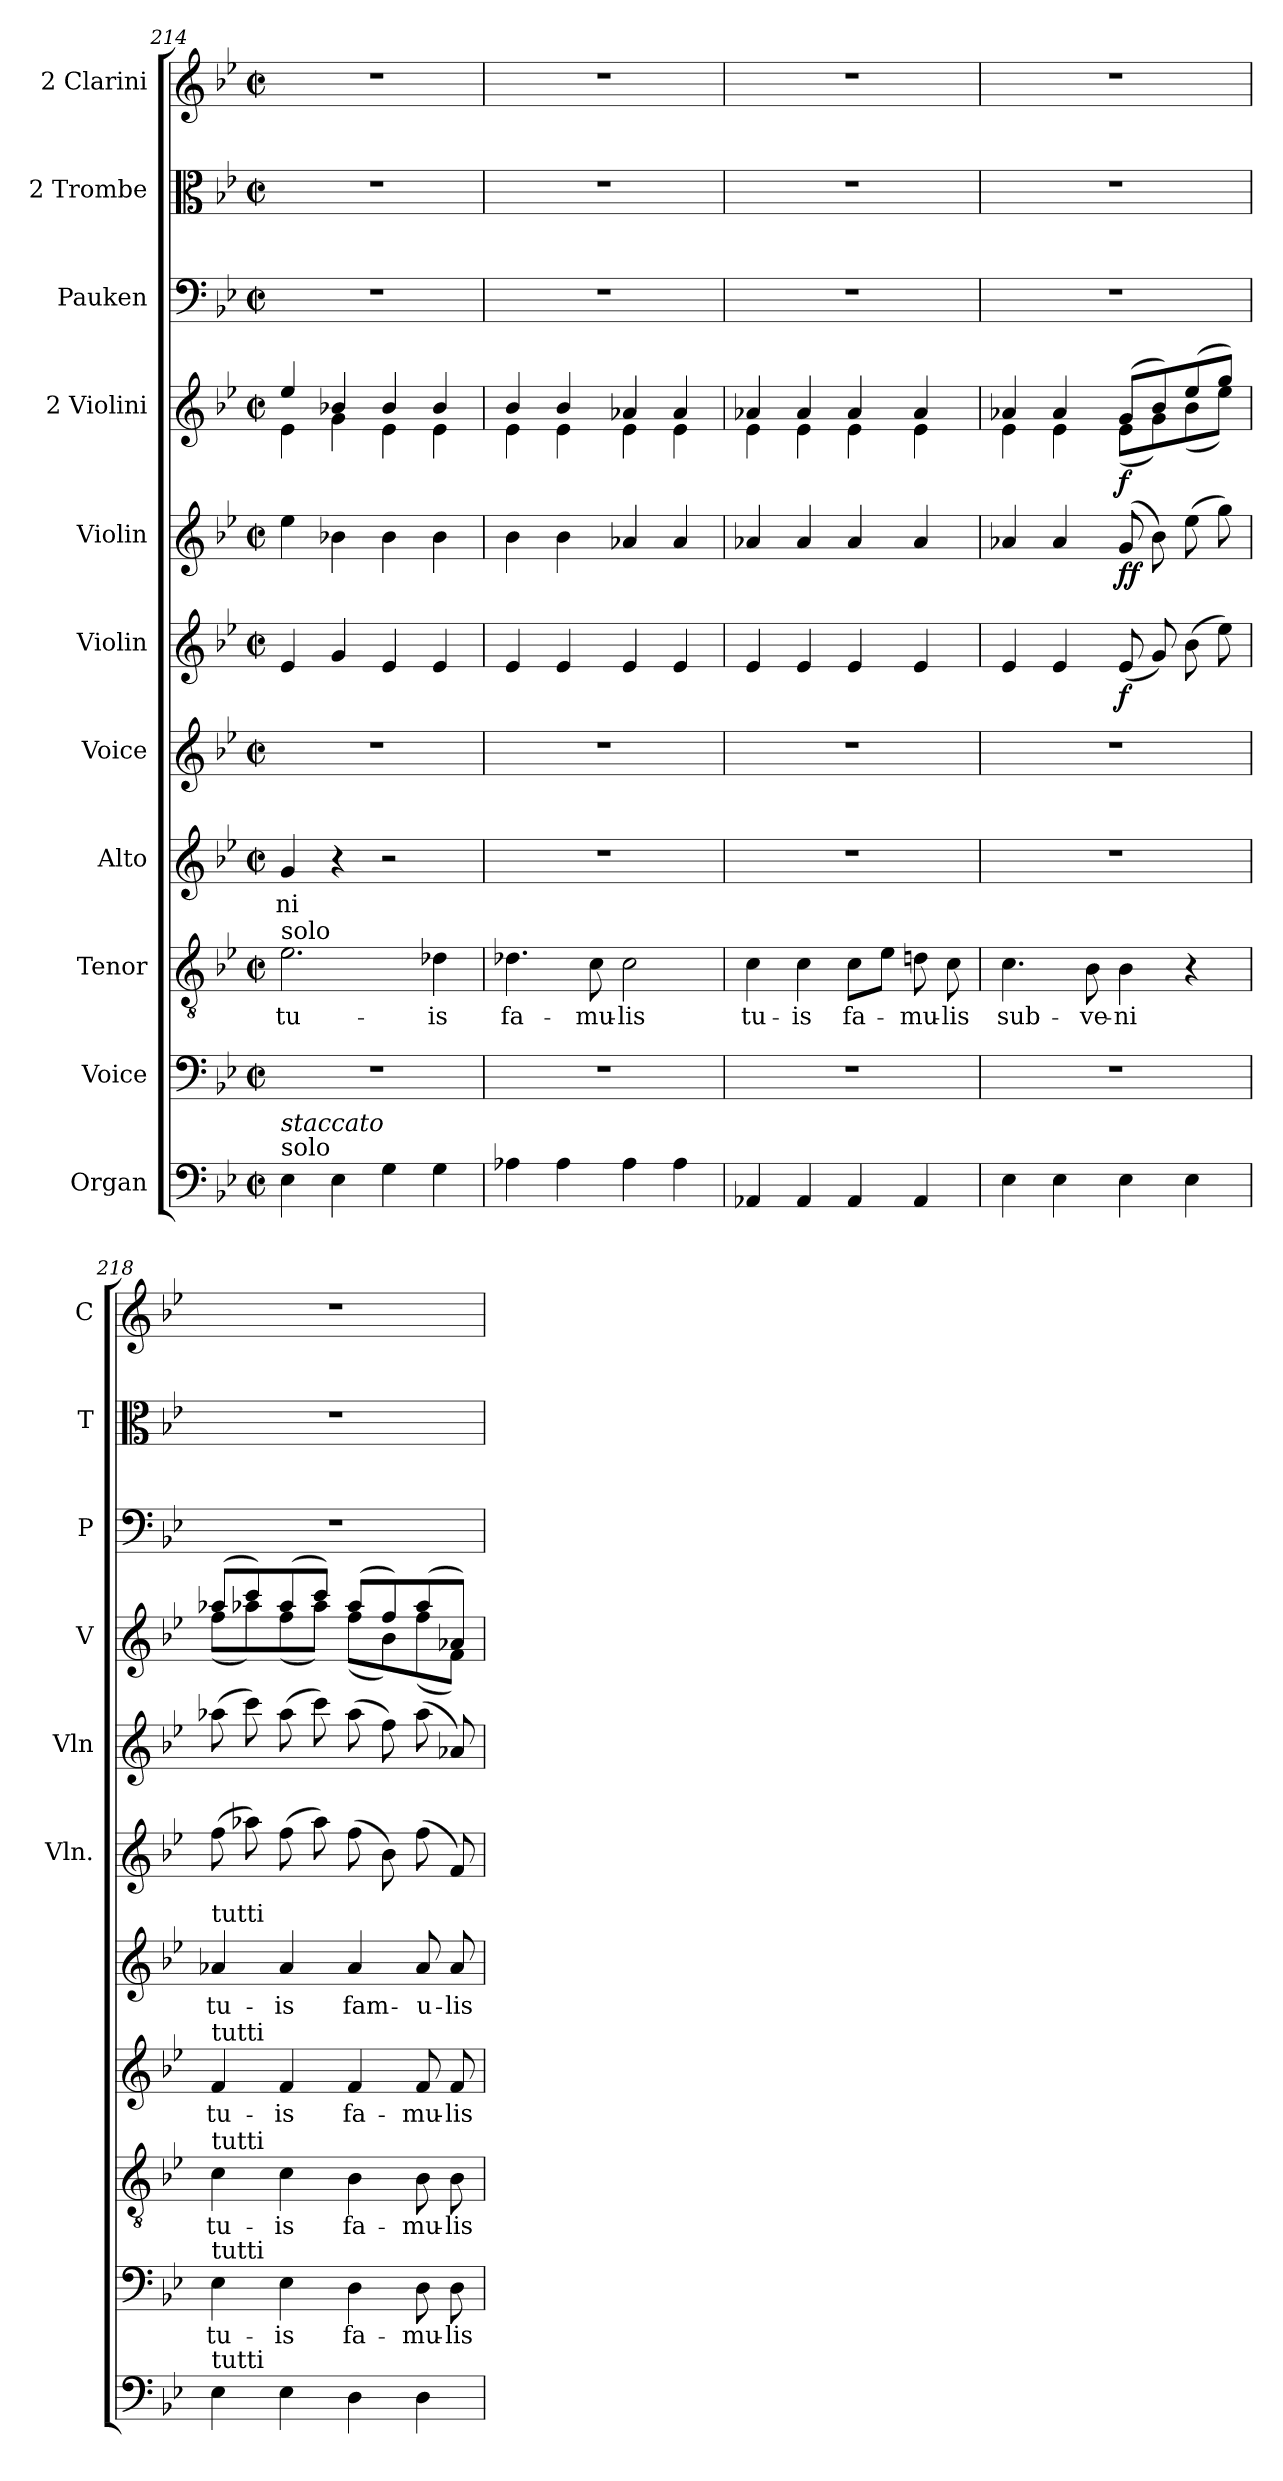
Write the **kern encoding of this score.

**kern	**kern	**text	**kern	**text	**kern	**text	**kern	**text	**kern	**dynam	**kern	**dynam	**kern	**dynam	**kern	**kern	**kern
*part11	*part10	*part10	*part9	*part9	*part8	*part8	*part7	*part7	*part6	*part6	*part5	*part5	*part4	*part4	*part3	*part2	*part1
*staff11	*staff10	*staff10	*staff9	*staff9	*staff8	*staff8	*staff7	*staff7	*staff6	*staff6	*staff5	*staff5	*staff4	*staff4	*staff3	*staff2	*staff1
*I"Organ	*I"Voice	*	*I"Tenor	*	*I"Alto	*	*I"Voice	*	*I"Violin	*	*I"Violin	*	*I"2 Violini	*	*I"Pauken	*I"2 Trombe	*I"2 Clarini
*	*	*	*	*	*	*	*	*	*I'Vln.	*	*I'Vln	*	*I'V	*	*I'P	*I'T	*I'C
*clefF4	*clefF4	*	*clefGv2	*	*clefG2	*	*clefG2	*	*clefG2	*	*clefG2	*	*clefG2	*	*clefF4	*clefC3	*clefG2
*k[b-e-]	*k[b-e-]	*	*k[b-e-]	*	*k[b-e-]	*	*k[b-e-]	*	*k[b-e-]	*	*k[b-e-]	*	*k[b-e-]	*	*k[b-e-]	*k[b-e-]	*k[b-e-]
*M2/2	*M2/2	*	*M2/2	*	*M2/2	*	*M2/2	*	*M2/2	*	*M2/2	*	*M2/2	*	*M2/2	*M2/2	*M2/2
*met(c|)	*met(c|)	*	*met(c|)	*	*met(c|)	*	*met(c|)	*	*met(c|)	*	*met(c|)	*	*met(c|)	*	*met(c|)	*met(c|)	*met(c|)
=214	=214	=214	=214	=214	=214	=214	=214	=214	=214	=214	=214	=214	=214	=214	=214	=214	=214
!	!	!	!LO:TX:a:t=solo	!	!	!	!	!	!	!	!	!	!	!	!	!	!
!LO:TX:a:t=solo	!	!	!	!	!	!	!	!	!	!	!	!	!	!	!	!	!
!LO:TX:a:i:t=staccato	!	!	!	!	!	!	!	!	!	!	!	!	!	!	!	!	!
!	!	!	!	!LO:LY:b	!	!LO:LY:b	!	!	!	!	!	!	!	!	!	!	!
*	*	*	*	*	*	*	*	*	*	*	*	*	*^	*	*	*	*
4E-\	1r	.	2.e-\	tu-	4g/	-ni	1r	.	4e-/	.	4ee-\	.	4ee-/	4e-\	.	1r	1r	1r
4E-\	.	.	.	.	4r	.	.	.	4g/	.	4b-X\	.	4b-X/	4g\	.	.	.	.
4G\	.	.	.	.	2r	.	.	.	4e-/	.	4b-\	.	4b-/	4e-\	.	.	.	.
!	!	!	!	!LO:LY:b	!	!	!	!	!	!	!	!	!	!	!	!	!	!
4G\	.	.	4d-X\	-is	.	.	.	.	4e-/	.	4b-\	.	4b-/	4e-\	.	.	.	.
!!LO:LB:g=z
=215	=215	=215	=215	=215	=215	=215	=215	=215	=215	=215	=215	=215	=215	=215	=215	=215	=215	=215
!	!	!	!	!LO:LY:b	!	!	!	!	!	!	!	!	!	!	!	!	!	!
4A-X\	1r	.	4.d-X\	fa-	1r	.	1r	.	4e-/	.	4b-\	.	4b-/	4e-\	.	1r	1r	1r
4A-\	.	.	.	.	.	.	.	.	4e-/	.	4b-\	.	4b-/	4e-\	.	.	.	.
!	!	!	!	!LO:LY:b	!	!	!	!	!	!	!	!	!	!	!	!	!	!
.	.	.	8c\	-mu-	.	.	.	.	.	.	.	.	.	.	.	.	.	.
!	!	!	!	!LO:LY:b	!	!	!	!	!	!	!	!	!	!	!	!	!	!
4A-\	.	.	2c\	-lis	.	.	.	.	4e-/	.	4a-X/	.	4a-X/	4e-\	.	.	.	.
4A-\	.	.	.	.	.	.	.	.	4e-/	.	4a-/	.	4a-/	4e-\	.	.	.	.
=216	=216	=216	=216	=216	=216	=216	=216	=216	=216	=216	=216	=216	=216	=216	=216	=216	=216	=216
!	!	!	!	!LO:LY:b	!	!	!	!	!	!	!	!	!	!	!	!	!	!
4AA-X/	1r	.	4c\	tu-	1r	.	1r	.	4e-/	.	4a-X/	.	4a-X/	4e-\	.	1r	1r	1r
!	!	!	!	!LO:LY:b	!	!	!	!	!	!	!	!	!	!	!	!	!	!
4AA-/	.	.	4c\	-is	.	.	.	.	4e-/	.	4a-/	.	4a-/	4e-\	.	.	.	.
!	!	!	!	!LO:LY:b	!	!	!	!	!	!	!	!	!	!	!	!	!	!
4AA-/	.	.	8c\L	fa-	.	.	.	.	4e-/	.	4a-/	.	4a-/	4e-\	.	.	.	.
.	.	.	8e-\J	.	.	.	.	.	.	.	.	.	.	.	.	.	.	.
!	!	!	!	!LO:LY:b	!	!	!	!	!	!	!	!	!	!	!	!	!	!
4AA-/	.	.	8dn\	-mu-	.	.	.	.	4e-/	.	4a-/	.	4a-/	4e-\	.	.	.	.
!	!	!	!	!LO:LY:b	!	!	!	!	!	!	!	!	!	!	!	!	!	!
.	.	.	8c\	-lis	.	.	.	.	.	.	.	.	.	.	.	.	.	.
=217	=217	=217	=217	=217	=217	=217	=217	=217	=217	=217	=217	=217	=217	=217	=217	=217	=217	=217
!	!	!	!	!LO:LY:b	!	!	!	!	!	!	!	!	!	!	!	!	!	!
4E-\	1r	.	4.c\	sub-	1r	.	1r	.	4e-/	.	4a-X/	.	4a-X/	4e-\	.	1r	1r	1r
4E-\	.	.	.	.	.	.	.	.	4e-/	.	4a-/	.	4a-/	4e-\	.	.	.	.
!	!	!	!	!LO:LY:b	!	!	!	!	!	!	!	!	!	!	!	!	!	!
.	.	.	8B-\	-ve-	.	.	.	.	.	.	.	.	.	.	.	.	.	.
!	!	!	!	!LO:LY:b	!	!	!	!	!	!LO:DY:b	!	!LO:DY:b	!	!	!	!	!	!
!	!	!	!	!	!	!	!	!	!	!	!	!LO:DY:n=1:b	!	!	!LO:DY:b	!	!	!
4E-\	.	.	4B-\	-ni	.	.	.	.	(8e-/	f	(8g/	f f	(8g/L	(8e-\L	f	.	.	.
.	.	.	.	.	.	.	.	.	8g/)	.	8b-\)	.	8b-/)	8g\)	.	.	.	.
4E-\	.	.	4r	.	.	.	.	.	(8b-\	.	(8ee-\	.	(8ee-/	(8b-\	.	.	.	.
.	.	.	.	.	.	.	.	.	8ee-\)	.	8gg\)	.	8gg/J)	8ee-\J)	.	.	.	.
=218	=218	=218	=218	=218	=218	=218	=218	=218	=218	=218	=218	=218	=218	=218	=218	=218	=218	=218
!	!	!	!	!	!	!	!LO:TX:a:t=tutti	!	!	!	!	!	!	!	!	!	!	!
!	!	!	!	!	!LO:TX:a:t=tutti	!	!	!	!	!	!	!	!	!	!	!	!	!
!	!	!	!LO:TX:a:t=tutti	!	!	!	!	!	!	!	!	!	!	!	!	!	!	!
!	!LO:TX:a:t=tutti	!	!	!	!	!	!	!	!	!	!	!	!	!	!	!	!	!
!LO:TX:a:t=tutti	!	!	!	!	!	!	!	!	!	!	!	!	!	!	!	!	!	!
!	!	!LO:LY:b	!	!LO:LY:b	!	!LO:LY:b	!	!LO:LY:b	!	!	!	!	!	!	!	!	!	!
4E-\	4E-\	tu-	4c\	tu-	4f/	tu-	4a-X/	tu-	(8ff\	.	(8aa-X\	.	(8aa-X/L	(8ff\L	.	1r	1r	1r
.	.	.	.	.	.	.	.	.	8aa-X\)	.	8ccc\)	.	8ccc/)	8aa-X\)	.	.	.	.
!	!	!LO:LY:b	!	!LO:LY:b	!	!LO:LY:b	!	!LO:LY:b	!	!	!	!	!	!	!	!	!	!
4E-\	4E-\	-is	4c\	-is	4f/	-is	4a-/	-is	(8ff\	.	(8aa-\	.	(8aa-/	(8ff\	.	.	.	.
.	.	.	.	.	.	.	.	.	8aa-\)	.	8ccc\)	.	8ccc/J)	8aa-\J)	.	.	.	.
!	!	!LO:LY:b	!	!LO:LY:b	!	!LO:LY:b	!	!LO:LY:b	!	!	!	!	!	!	!	!	!	!
4D\	4D\	fa-	4B-\	fa-	4f/	fa-	4a-/	fam-	(8ff\	.	(8aa-\	.	(8aa-/L	(8ff\L	.	.	.	.
.	.	.	.	.	.	.	.	.	8b-\)	.	8ff\)	.	8ff/)	8b-\)	.	.	.	.
!	!	!LO:LY:b	!	!LO:LY:b	!	!LO:LY:b	!	!LO:LY:b	!	!	!	!	!	!	!	!	!	!
4D\	8D\	-mu-	8B-\	-mu-	8f/	-mu-	8a-/	-u-	(8ff\	.	(8aa-\	.	(8aa-/	(8ff\	.	.	.	.
!	!	!LO:LY:b	!	!LO:LY:b	!	!LO:LY:b	!	!LO:LY:b	!	!	!	!	!	!	!	!	!	!
.	8D\	-lis	8B-\	-lis	8f/	-lis	8a-/	-lis	8f/)	.	8a-X/)	.	8a-X/J)	8f\J)	.	.	.	.
*	*	*	*	*	*	*	*	*	*	*	*	*	*v	*v	*	*	*	*
=	=	=	=	=	=	=	=	=	=	=	=	=	=	=	=	=	=
*-	*-	*-	*-	*-	*-	*-	*-	*-	*-	*-	*-	*-	*-	*-	*-	*-	*-
